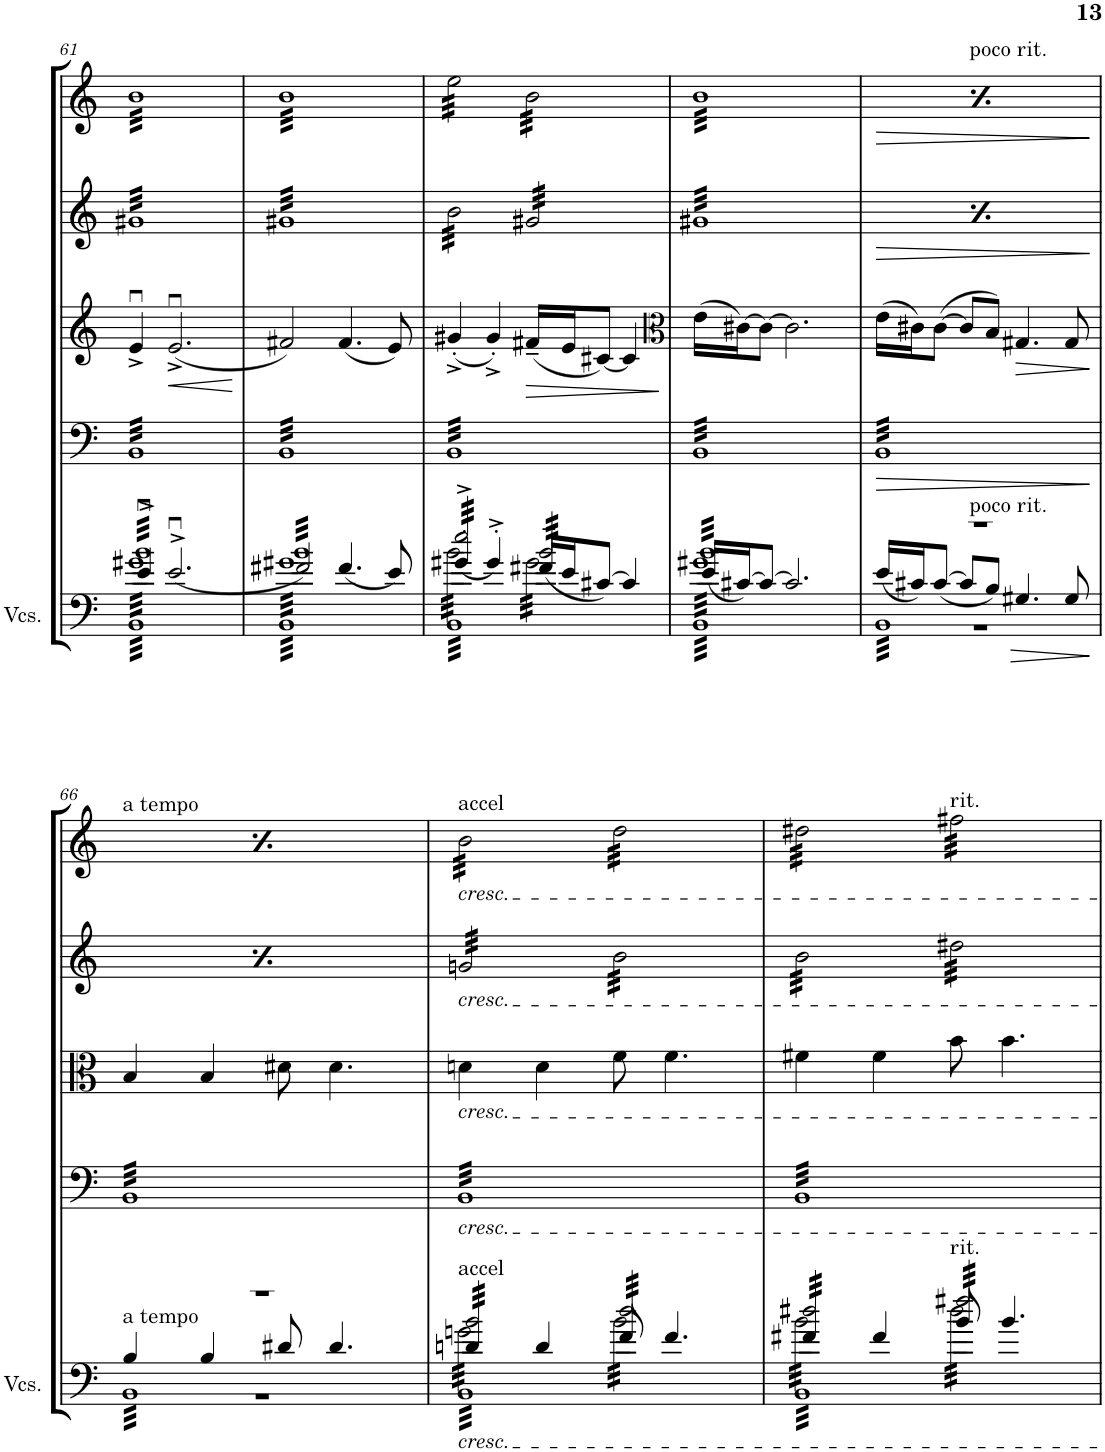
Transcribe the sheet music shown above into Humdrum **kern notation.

**kern	**dynam	**kern	**dynam	**kern	**dynam	**kern	**kern
*part5	*part5	*part4	*part4	*part3	*part3	*part2	*part1
*staff5	*staff5	*staff4	*staff4	*staff3	*staff3	*staff2	*staff1
*I"Violoncellos	*	*I"Violoncello	*	*I"Viola	*	*I"Violin II	*I"Violin I
*I'Vcs.	*	*I'Vc	*	*I'Vla	*	*I'Vln	*I'Vln
!!LO:PB:g=z
*clefF4	*	*clefF4	*	*clefG2	*	*clefG2	*clefG2
*k[]	*	*k[]	*	*k[]	*	*k[]	*k[]
*M4/4	*	*M4/4	*	*M4/4	*	*M4/4	*M4/4
=61	=61	=61	=61	=61	=61	=61	=61
*^	*	*	*	*	*	*	*
*	*^	*	*	*	*	*	*	*
*	*	*^	*	*	*	*	*	*	*
*tremolo	*	*	*	*	*	*	*	*	*	*
*	*	*	*	*	*tremolo	*	*	*	*	*
*	*	*	*	*	*	*	*	*	*tremolo	*
*	*	*	*	*	*	*	*	*	*	*tremolo
32bLLL	32g#XLLL	4eu^/	32BBLLL	.	32BBLLL	.	4eu^/	.	32g#XLLL	32bLLL
32b	32g#X	.	32BB	.	32BB	.	.	.	32g#X	32b
32b	32g#X	.	32BB	.	32BB	.	.	.	32g#X	32b
32b	32g#X	.	32BB	.	32BB	.	.	.	32g#X	32b
32b	32g#X	.	32BB	.	32BB	.	.	.	32g#X	32b
32b	32g#X	.	32BB	.	32BB	.	.	.	32g#X	32b
32b	32g#X	.	32BB	.	32BB	.	.	.	32g#X	32b
32b	32g#X	.	32BB	.	32BB	.	.	.	32g#X	32b
!	!	!	!	!	!	!	!	!LO:HP:b	!	!
32b	32g#X	(2.eu^/	32BB	.	32BB	.	(2.eu^/	<	32g#X	32b
32b	32g#X	.	32BB	.	32BB	.	.	.	32g#X	32b
32b	32g#X	.	32BB	.	32BB	.	.	.	32g#X	32b
32b	32g#X	.	32BB	.	32BB	.	.	.	32g#X	32b
32b	32g#X	.	32BB	.	32BB	.	.	.	32g#X	32b
32b	32g#X	.	32BB	.	32BB	.	.	.	32g#X	32b
32b	32g#X	.	32BB	.	32BB	.	.	.	32g#X	32b
32b	32g#X	.	32BB	.	32BB	.	.	.	32g#X	32b
32b	32g#X	.	32BB	.	32BB	.	.	.	32g#X	32b
32b	32g#X	.	32BB	.	32BB	.	.	.	32g#X	32b
32b	32g#X	.	32BB	.	32BB	.	.	.	32g#X	32b
32b	32g#X	.	32BB	.	32BB	.	.	.	32g#X	32b
32b	32g#X	.	32BB	.	32BB	.	.	.	32g#X	32b
32b	32g#X	.	32BB	.	32BB	.	.	.	32g#X	32b
32b	32g#X	.	32BB	.	32BB	.	.	.	32g#X	32b
32b	32g#X	.	32BB	.	32BB	.	.	.	32g#X	32b
32b	32g#X	.	32BB	.	32BB	.	.	.	32g#X	32b
32b	32g#X	.	32BB	.	32BB	.	.	.	32g#X	32b
32b	32g#X	.	32BB	.	32BB	.	.	.	32g#X	32b
32b	32g#X	.	32BB	.	32BB	.	.	.	32g#X	32b
32b	32g#X	.	32BB	.	32BB	.	.	.	32g#X	32b
32b	32g#X	.	32BB	.	32BB	.	.	.	32g#X	32b
32b	32g#X	.	32BB	.	32BB	.	.	.	32g#X	32b
32bJJJ	32g#XJJJ	.	32BBJJJ	.	32BBJJJ	.	.	.	32g#XJJJ	32bJJJ
*v	*v	*v	*v	*	*	*	*	*	*	*
.	.	.	.	.	[	.	.
=62	=62	=62	=62	=62	=62	=62	=62
*^	*	*	*	*	*	*	*
*	*^	*	*	*	*	*	*	*
*	*	*^	*	*	*	*	*	*	*
32bLLL	32g#XLLL	2f#X/)	32BBLLL	.	32BBLLL	.	2f#X/)	.	32g#XLLL	32bLLL
32b	32g#X	.	32BB	.	32BB	.	.	.	32g#X	32b
32b	32g#X	.	32BB	.	32BB	.	.	.	32g#X	32b
32b	32g#X	.	32BB	.	32BB	.	.	.	32g#X	32b
32b	32g#X	.	32BB	.	32BB	.	.	.	32g#X	32b
32b	32g#X	.	32BB	.	32BB	.	.	.	32g#X	32b
32b	32g#X	.	32BB	.	32BB	.	.	.	32g#X	32b
32b	32g#X	.	32BB	.	32BB	.	.	.	32g#X	32b
32b	32g#X	.	32BB	.	32BB	.	.	.	32g#X	32b
32b	32g#X	.	32BB	.	32BB	.	.	.	32g#X	32b
32b	32g#X	.	32BB	.	32BB	.	.	.	32g#X	32b
32b	32g#X	.	32BB	.	32BB	.	.	.	32g#X	32b
32b	32g#X	.	32BB	.	32BB	.	.	.	32g#X	32b
32b	32g#X	.	32BB	.	32BB	.	.	.	32g#X	32b
32b	32g#X	.	32BB	.	32BB	.	.	.	32g#X	32b
32b	32g#X	.	32BB	.	32BB	.	.	.	32g#X	32b
32b	32g#X	(4.f#/	32BB	.	32BB	.	(4.f#/	.	32g#X	32b
32b	32g#X	.	32BB	.	32BB	.	.	.	32g#X	32b
32b	32g#X	.	32BB	.	32BB	.	.	.	32g#X	32b
32b	32g#X	.	32BB	.	32BB	.	.	.	32g#X	32b
32b	32g#X	.	32BB	.	32BB	.	.	.	32g#X	32b
32b	32g#X	.	32BB	.	32BB	.	.	.	32g#X	32b
32b	32g#X	.	32BB	.	32BB	.	.	.	32g#X	32b
32b	32g#X	.	32BB	.	32BB	.	.	.	32g#X	32b
32b	32g#X	.	32BB	.	32BB	.	.	.	32g#X	32b
32b	32g#X	.	32BB	.	32BB	.	.	.	32g#X	32b
32b	32g#X	.	32BB	.	32BB	.	.	.	32g#X	32b
32b	32g#X	.	32BB	.	32BB	.	.	.	32g#X	32b
32b	32g#X	8e/)	32BB	.	32BB	.	8e/)	.	32g#X	32b
32b	32g#X	.	32BB	.	32BB	.	.	.	32g#X	32b
32b	32g#X	.	32BB	.	32BB	.	.	.	32g#X	32b
32bJJJ	32g#XJJJ	.	32BBJJJ	.	32BBJJJ	.	.	.	32g#XJJJ	32bJJJ
=63	=63	=63	=63	=63	=63	=63	=63	=63	=63	=63
32ee/LLL	32b\LLL	(4g#X'^/	32BBLLL	.	32BBLLL	.	(4g#X'^/	.	32b\LLL	32ee\LLL
32ee/	32b\	.	32BB	.	32BB	.	.	.	32b\	32ee\
32ee/	32b\	.	32BB	.	32BB	.	.	.	32b\	32ee\
32ee/	32b\	.	32BB	.	32BB	.	.	.	32b\	32ee\
32ee/	32b\	.	32BB	.	32BB	.	.	.	32b\	32ee\
32ee/	32b\	.	32BB	.	32BB	.	.	.	32b\	32ee\
32ee/	32b\	.	32BB	.	32BB	.	.	.	32b\	32ee\
32ee/	32b\	.	32BB	.	32BB	.	.	.	32b\	32ee\
32ee/	32b\	4g#'^/)	32BB	.	32BB	.	4g#'^/)	.	32b\	32ee\
32ee/	32b\	.	32BB	.	32BB	.	.	.	32b\	32ee\
32ee/	32b\	.	32BB	.	32BB	.	.	.	32b\	32ee\
32ee/	32b\	.	32BB	.	32BB	.	.	.	32b\	32ee\
32ee/	32b\	.	32BB	.	32BB	.	.	.	32b\	32ee\
32ee/	32b\	.	32BB	.	32BB	.	.	.	32b\	32ee\
32ee/	32b\	.	32BB	.	32BB	.	.	.	32b\	32ee\
32ee/JJJ	32b\JJJ	.	32BB	.	32BB	.	.	.	32b\JJJ	32ee\JJJ
!	!	!	!	!	!	!	!	!LO:HP:b	!	!
32b/LLL	32g#\LLL	(16f#X~/LL	32BB	.	32BB	.	(16f#X~/LL	>	32g#X/LLL	32b\LLL
32b/	32g#\	.	32BB	.	32BB	.	.	.	32g#X/	32b\
32b/	32g#\	16e/J	32BB	.	32BB	.	16e/J	.	32g#X/	32b\
32b/	32g#\	.	32BB	.	32BB	.	.	.	32g#X/	32b\
32b/	32g#\	[8c#X/J)	32BB	.	32BB	.	[8c#X/J)	.	32g#X/	32b\
32b/	32g#\	.	32BB	.	32BB	.	.	.	32g#X/	32b\
32b/	32g#\	.	32BB	.	32BB	.	.	.	32g#X/	32b\
32b/	32g#\	.	32BB	.	32BB	.	.	.	32g#X/	32b\
32b/	32g#\	4c#/]	32BB	.	32BB	.	4c#/]	.	32g#X/	32b\
32b/	32g#\	.	32BB	.	32BB	.	.	.	32g#X/	32b\
32b/	32g#\	.	32BB	.	32BB	.	.	.	32g#X/	32b\
32b/	32g#\	.	32BB	.	32BB	.	.	.	32g#X/	32b\
32b/	32g#\	.	32BB	.	32BB	.	.	.	32g#X/	32b\
32b/	32g#\	.	32BB	.	32BB	.	.	.	32g#X/	32b\
32b/	32g#\	.	32BB	.	32BB	.	.	.	32g#X/	32b\
32b/JJJ	32g#\JJJ	.	32BBJJJ	.	32BBJJJ	.	.	.	32g#X/JJJ	32b\JJJ
*v	*v	*v	*v	*	*	*	*	*	*	*
.	.	.	.	.	]	.	.
=64	=64	=64	=64	=64	=64	=64	=64
*	*	*	*	*clefC3	*	*	*
*^	*	*	*	*	*	*	*
*	*^	*	*	*	*	*	*	*
*	*	*^	*	*	*	*	*	*	*
32bLLL	32g#XLLL	(16e/LL	32BBLLL	.	32BBLLL	.	(16e\LL	.	32g#XLLL	32bLLL
32b	32g#X	.	32BB	.	32BB	.	.	.	32g#X	32b
32b	32g#X	[16c#X/J)	32BB	.	32BB	.	[16c#X\J)	.	32g#X	32b
32b	32g#X	.	32BB	.	32BB	.	.	.	32g#X	32b
32b	32g#X	8c#/J_	32BB	.	32BB	.	8c#\J_	.	32g#X	32b
32b	32g#X	.	32BB	.	32BB	.	.	.	32g#X	32b
32b	32g#X	.	32BB	.	32BB	.	.	.	32g#X	32b
32b	32g#X	.	32BB	.	32BB	.	.	.	32g#X	32b
32b	32g#X	2.c#/]	32BB	.	32BB	.	2.c#\]	.	32g#X	32b
32b	32g#X	.	32BB	.	32BB	.	.	.	32g#X	32b
32b	32g#X	.	32BB	.	32BB	.	.	.	32g#X	32b
32b	32g#X	.	32BB	.	32BB	.	.	.	32g#X	32b
32b	32g#X	.	32BB	.	32BB	.	.	.	32g#X	32b
32b	32g#X	.	32BB	.	32BB	.	.	.	32g#X	32b
32b	32g#X	.	32BB	.	32BB	.	.	.	32g#X	32b
32b	32g#X	.	32BB	.	32BB	.	.	.	32g#X	32b
32b	32g#X	.	32BB	.	32BB	.	.	.	32g#X	32b
32b	32g#X	.	32BB	.	32BB	.	.	.	32g#X	32b
32b	32g#X	.	32BB	.	32BB	.	.	.	32g#X	32b
32b	32g#X	.	32BB	.	32BB	.	.	.	32g#X	32b
32b	32g#X	.	32BB	.	32BB	.	.	.	32g#X	32b
32b	32g#X	.	32BB	.	32BB	.	.	.	32g#X	32b
32b	32g#X	.	32BB	.	32BB	.	.	.	32g#X	32b
32b	32g#X	.	32BB	.	32BB	.	.	.	32g#X	32b
32b	32g#X	.	32BB	.	32BB	.	.	.	32g#X	32b
32b	32g#X	.	32BB	.	32BB	.	.	.	32g#X	32b
32b	32g#X	.	32BB	.	32BB	.	.	.	32g#X	32b
32b	32g#X	.	32BB	.	32BB	.	.	.	32g#X	32b
32b	32g#X	.	32BB	.	32BB	.	.	.	32g#X	32b
32b	32g#X	.	32BB	.	32BB	.	.	.	32g#X	32b
32b	32g#X	.	32BB	.	32BB	.	.	.	32g#X	32b
32bJJJ	32g#XJJJ	.	32BBJJJ	.	32BBJJJ	.	.	.	32g#XJJJ	32bJJJ
=65	=65	=65	=65	=65	=65	=65	=65	=65	=65	=65
!LO:TX:a:t=poco rit.	!	!	!	!	!	!	!	!	!	!
!	!	!	!	!LO:HP:b	!	!LO:HP:b	!	!	!	!
1r	1r	(16e/LL	32BBLLL	>	32BBLLL	>	(16e\LL	.	32g#XLLL	32bLLL
.	.	.	32BB	.	32BB	.	.	.	32g#X	32b
.	.	16c#X/J)	32BB	.	32BB	.	16c#X\J)	.	32g#X	32b
.	.	.	32BB	.	32BB	.	.	.	32g#X	32b
.	.	([8c#/J	32BB	.	32BB	.	([8c#\J	.	32g#X	32b
.	.	.	32BB	.	32BB	.	.	.	32g#X	32b
.	.	.	32BB	.	32BB	.	.	.	32g#X	32b
.	.	.	32BB	.	32BB	.	.	.	32g#X	32b
.	.	8c#/L]	32BB	.	32BB	.	8c#/L]	.	32g#X	32b
.	.	.	32BB	.	32BB	.	.	.	32g#X	32b
.	.	.	32BB	.	32BB	.	.	.	32g#X	32b
.	.	.	32BB	.	32BB	.	.	.	32g#X	32b
.	.	8B/J)	32BB	.	32BB	.	8B/J)	.	32g#X	32b
.	.	.	32BB	.	32BB	.	.	.	32g#X	32b
.	.	.	32BB	.	32BB	.	.	.	32g#X	32b
.	.	.	32BB	.	32BB	.	.	.	32g#X	32b
!	!	!	!	!	!	!	!	!LO:HP:b	!	!
.	.	4.G#X/	32BB	.	32BB	.	4.G#X/	>	32g#X	32b
.	.	.	32BB	.	32BB	.	.	.	32g#X	32b
.	.	.	32BB	.	32BB	.	.	.	32g#X	32b
.	.	.	32BB	.	32BB	.	.	.	32g#X	32b
.	.	.	32BB	.	32BB	.	.	.	32g#X	32b
.	.	.	32BB	.	32BB	.	.	.	32g#X	32b
.	.	.	32BB	.	32BB	.	.	.	32g#X	32b
.	.	.	32BB	.	32BB	.	.	.	32g#X	32b
.	.	.	32BB	.	32BB	.	.	.	32g#X	32b
.	.	.	32BB	.	32BB	.	.	.	32g#X	32b
.	.	.	32BB	.	32BB	.	.	.	32g#X	32b
.	.	.	32BB	.	32BB	.	.	.	32g#X	32b
.	.	8G#/	32BB	.	32BB	.	8G#/	.	32g#X	32b
.	.	.	32BB	.	32BB	.	.	.	32g#X	32b
.	.	.	32BB	.	32BB	.	.	.	32g#X	32b
.	.	.	32BBJJJ	.	32BBJJJ	.	.	.	32g#XJJJ	32bJJJ
*v	*v	*v	*v	*	*	*	*	*	*	*
.	]	.	]	.	]	.	.
!!LO:LB:g=z
=66	=66	=66	=66	=66	=66	=66	=66
*^	*	*	*	*	*	*	*
*	*^	*	*	*	*	*	*	*
*	*	*^	*	*	*	*	*	*	*
!LO:TX:a:t=a tempo	!	!	!	!	!	!	!	!	!	!
1r	1r	4B/	32BBLLL	.	32BBLLL	.	4B/	.	32g#XLLL	32bLLL
.	.	.	32BB	.	32BB	.	.	.	32g#X	32b
.	.	.	32BB	.	32BB	.	.	.	32g#X	32b
.	.	.	32BB	.	32BB	.	.	.	32g#X	32b
.	.	.	32BB	.	32BB	.	.	.	32g#X	32b
.	.	.	32BB	.	32BB	.	.	.	32g#X	32b
.	.	.	32BB	.	32BB	.	.	.	32g#X	32b
.	.	.	32BB	.	32BB	.	.	.	32g#X	32b
.	.	4B/	32BB	.	32BB	.	4B/	.	32g#X	32b
.	.	.	32BB	.	32BB	.	.	.	32g#X	32b
.	.	.	32BB	.	32BB	.	.	.	32g#X	32b
.	.	.	32BB	.	32BB	.	.	.	32g#X	32b
.	.	.	32BB	.	32BB	.	.	.	32g#X	32b
.	.	.	32BB	.	32BB	.	.	.	32g#X	32b
.	.	.	32BB	.	32BB	.	.	.	32g#X	32b
.	.	.	32BB	.	32BB	.	.	.	32g#X	32b
.	.	8d#X/	32BB	.	32BB	.	8d#X\	.	32g#X	32b
.	.	.	32BB	.	32BB	.	.	.	32g#X	32b
.	.	.	32BB	.	32BB	.	.	.	32g#X	32b
.	.	.	32BB	.	32BB	.	.	.	32g#X	32b
.	.	4.d#/	32BB	.	32BB	.	4.d#\	.	32g#X	32b
.	.	.	32BB	.	32BB	.	.	.	32g#X	32b
.	.	.	32BB	.	32BB	.	.	.	32g#X	32b
.	.	.	32BB	.	32BB	.	.	.	32g#X	32b
.	.	.	32BB	.	32BB	.	.	.	32g#X	32b
.	.	.	32BB	.	32BB	.	.	.	32g#X	32b
.	.	.	32BB	.	32BB	.	.	.	32g#X	32b
.	.	.	32BB	.	32BB	.	.	.	32g#X	32b
.	.	.	32BB	.	32BB	.	.	.	32g#X	32b
.	.	.	32BB	.	32BB	.	.	.	32g#X	32b
.	.	.	32BB	.	32BB	.	.	.	32g#X	32b
.	.	.	32BBJJJ	.	32BBJJJ	.	.	.	32g#XJJJ	32bJJJ
=67	=67	=67	=67	=67	=67	=67	=67	=67	=67	=67
!	!	!	!	!	!	!	!	!	!	!LO:TX:a:t=accel
!	!	!	!	!	!	!	!	!	!	!LO:TX:b:i:t=cresc.
!	!	!	!	!	!	!	!	!	!LO:TX:b:i:t=cresc.	!
!	!	!	!	!	!	!	!LO:TX:b:i:t=cresc.	!	!	!
!	!	!	!	!	!LO:TX:b:i:t=cresc.	!	!	!	!	!
!LO:TX:a:t=accel	!	!	!	!	!	!	!	!	!	!
!LO:TX:b:i:t=cresc.	!	!	!	!	!	!	!	!	!	!
32b/LLL	32gn\LLL	4dn/	32BBLLL	.	32BBLLL	.	4dn\	.	32gn/LLL	32b\LLL
32b/	32gn\	.	32BB	.	32BB	.	.	.	32gn/	32b\
32b/	32gn\	.	32BB	.	32BB	.	.	.	32gn/	32b\
32b/	32gn\	.	32BB	.	32BB	.	.	.	32gn/	32b\
32b/	32gn\	.	32BB	.	32BB	.	.	.	32gn/	32b\
32b/	32gn\	.	32BB	.	32BB	.	.	.	32gn/	32b\
32b/	32gn\	.	32BB	.	32BB	.	.	.	32gn/	32b\
32b/	32gn\	.	32BB	.	32BB	.	.	.	32gn/	32b\
32b/	32gn\	4d/	32BB	.	32BB	.	4d\	.	32gn/	32b\
32b/	32gn\	.	32BB	.	32BB	.	.	.	32gn/	32b\
32b/	32gn\	.	32BB	.	32BB	.	.	.	32gn/	32b\
32b/	32gn\	.	32BB	.	32BB	.	.	.	32gn/	32b\
32b/	32gn\	.	32BB	.	32BB	.	.	.	32gn/	32b\
32b/	32gn\	.	32BB	.	32BB	.	.	.	32gn/	32b\
32b/	32gn\	.	32BB	.	32BB	.	.	.	32gn/	32b\
32b/JJJ	32gn\JJJ	.	32BB	.	32BB	.	.	.	32gn/JJJ	32b\JJJ
32dd/LLL	32b\LLL	8f/	32BB	.	32BB	.	8f\	.	32b\LLL	32dd\LLL
32dd/	32b\	.	32BB	.	32BB	.	.	.	32b\	32dd\
32dd/	32b\	.	32BB	.	32BB	.	.	.	32b\	32dd\
32dd/	32b\	.	32BB	.	32BB	.	.	.	32b\	32dd\
32dd/	32b\	4.f/	32BB	.	32BB	.	4.f\	.	32b\	32dd\
32dd/	32b\	.	32BB	.	32BB	.	.	.	32b\	32dd\
32dd/	32b\	.	32BB	.	32BB	.	.	.	32b\	32dd\
32dd/	32b\	.	32BB	.	32BB	.	.	.	32b\	32dd\
32dd/	32b\	.	32BB	.	32BB	.	.	.	32b\	32dd\
32dd/	32b\	.	32BB	.	32BB	.	.	.	32b\	32dd\
32dd/	32b\	.	32BB	.	32BB	.	.	.	32b\	32dd\
32dd/	32b\	.	32BB	.	32BB	.	.	.	32b\	32dd\
32dd/	32b\	.	32BB	.	32BB	.	.	.	32b\	32dd\
32dd/	32b\	.	32BB	.	32BB	.	.	.	32b\	32dd\
32dd/	32b\	.	32BB	.	32BB	.	.	.	32b\	32dd\
32dd/JJJ	32b\JJJ	.	32BBJJJ	.	32BBJJJ	.	.	.	32b\JJJ	32dd\JJJ
=68	=68	=68	=68	=68	=68	=68	=68	=68	=68	=68
32dd#X/LLL	32b\LLL	4f#X/	32BBLLL	.	32BBLLL	.	4f#X\	.	32b\LLL	32dd#X\LLL
32dd#X/	32b\	.	32BB	.	32BB	.	.	.	32b\	32dd#X\
32dd#X/	32b\	.	32BB	.	32BB	.	.	.	32b\	32dd#X\
32dd#X/	32b\	.	32BB	.	32BB	.	.	.	32b\	32dd#X\
32dd#X/	32b\	.	32BB	.	32BB	.	.	.	32b\	32dd#X\
32dd#X/	32b\	.	32BB	.	32BB	.	.	.	32b\	32dd#X\
32dd#X/	32b\	.	32BB	.	32BB	.	.	.	32b\	32dd#X\
32dd#X/	32b\	.	32BB	.	32BB	.	.	.	32b\	32dd#X\
32dd#X/	32b\	4f#/	32BB	.	32BB	.	4f#\	.	32b\	32dd#X\
32dd#X/	32b\	.	32BB	.	32BB	.	.	.	32b\	32dd#X\
32dd#X/	32b\	.	32BB	.	32BB	.	.	.	32b\	32dd#X\
32dd#X/	32b\	.	32BB	.	32BB	.	.	.	32b\	32dd#X\
32dd#X/	32b\	.	32BB	.	32BB	.	.	.	32b\	32dd#X\
32dd#X/	32b\	.	32BB	.	32BB	.	.	.	32b\	32dd#X\
32dd#X/	32b\	.	32BB	.	32BB	.	.	.	32b\	32dd#X\
32dd#X/JJJ	32b\JJJ	.	32BB	.	32BB	.	.	.	32b\JJJ	32dd#X\JJJ
!	!	!	!	!	!	!	!	!	!	!LO:TX:a:t=rit.
!LO:TX:a:t=rit.	!	!	!	!	!	!	!	!	!	!
32ff#X/LLL	32dd#\LLL	8b/	32BB	.	32BB	.	8b\	.	32dd#X\LLL	32ff#X\LLL
32ff#X/	32dd#\	.	32BB	.	32BB	.	.	.	32dd#X\	32ff#X\
32ff#X/	32dd#\	.	32BB	.	32BB	.	.	.	32dd#X\	32ff#X\
32ff#X/	32dd#\	.	32BB	.	32BB	.	.	.	32dd#X\	32ff#X\
32ff#X/	32dd#\	4.b/	32BB	.	32BB	.	4.b\	.	32dd#X\	32ff#X\
32ff#X/	32dd#\	.	32BB	.	32BB	.	.	.	32dd#X\	32ff#X\
32ff#X/	32dd#\	.	32BB	.	32BB	.	.	.	32dd#X\	32ff#X\
32ff#X/	32dd#\	.	32BB	.	32BB	.	.	.	32dd#X\	32ff#X\
32ff#X/	32dd#\	.	32BB	.	32BB	.	.	.	32dd#X\	32ff#X\
32ff#X/	32dd#\	.	32BB	.	32BB	.	.	.	32dd#X\	32ff#X\
32ff#X/	32dd#\	.	32BB	.	32BB	.	.	.	32dd#X\	32ff#X\
32ff#X/	32dd#\	.	32BB	.	32BB	.	.	.	32dd#X\	32ff#X\
32ff#X/	32dd#\	.	32BB	.	32BB	.	.	.	32dd#X\	32ff#X\
32ff#X/	32dd#\	.	32BB	.	32BB	.	.	.	32dd#X\	32ff#X\
32ff#X/	32dd#\	.	32BB	.	32BB	.	.	.	32dd#X\	32ff#X\
32ff#X/JJJ	32dd#\JJJ	.	32BBJJJ	.	32BBJJJ	.	.	.	32dd#X\JJJ	32ff#X\JJJ
*	*	*	*	*	*	*	*	*	*	*Xtremolo
*	*	*	*	*	*	*	*	*	*Xtremolo	*
*	*	*	*	*	*Xtremolo	*	*	*	*	*
*Xtremolo	*	*	*	*	*	*	*	*	*	*
*v	*v	*v	*v	*	*	*	*	*	*	*
=	=	=	=	=	=	=	=
*-	*-	*-	*-	*-	*-	*-	*-
